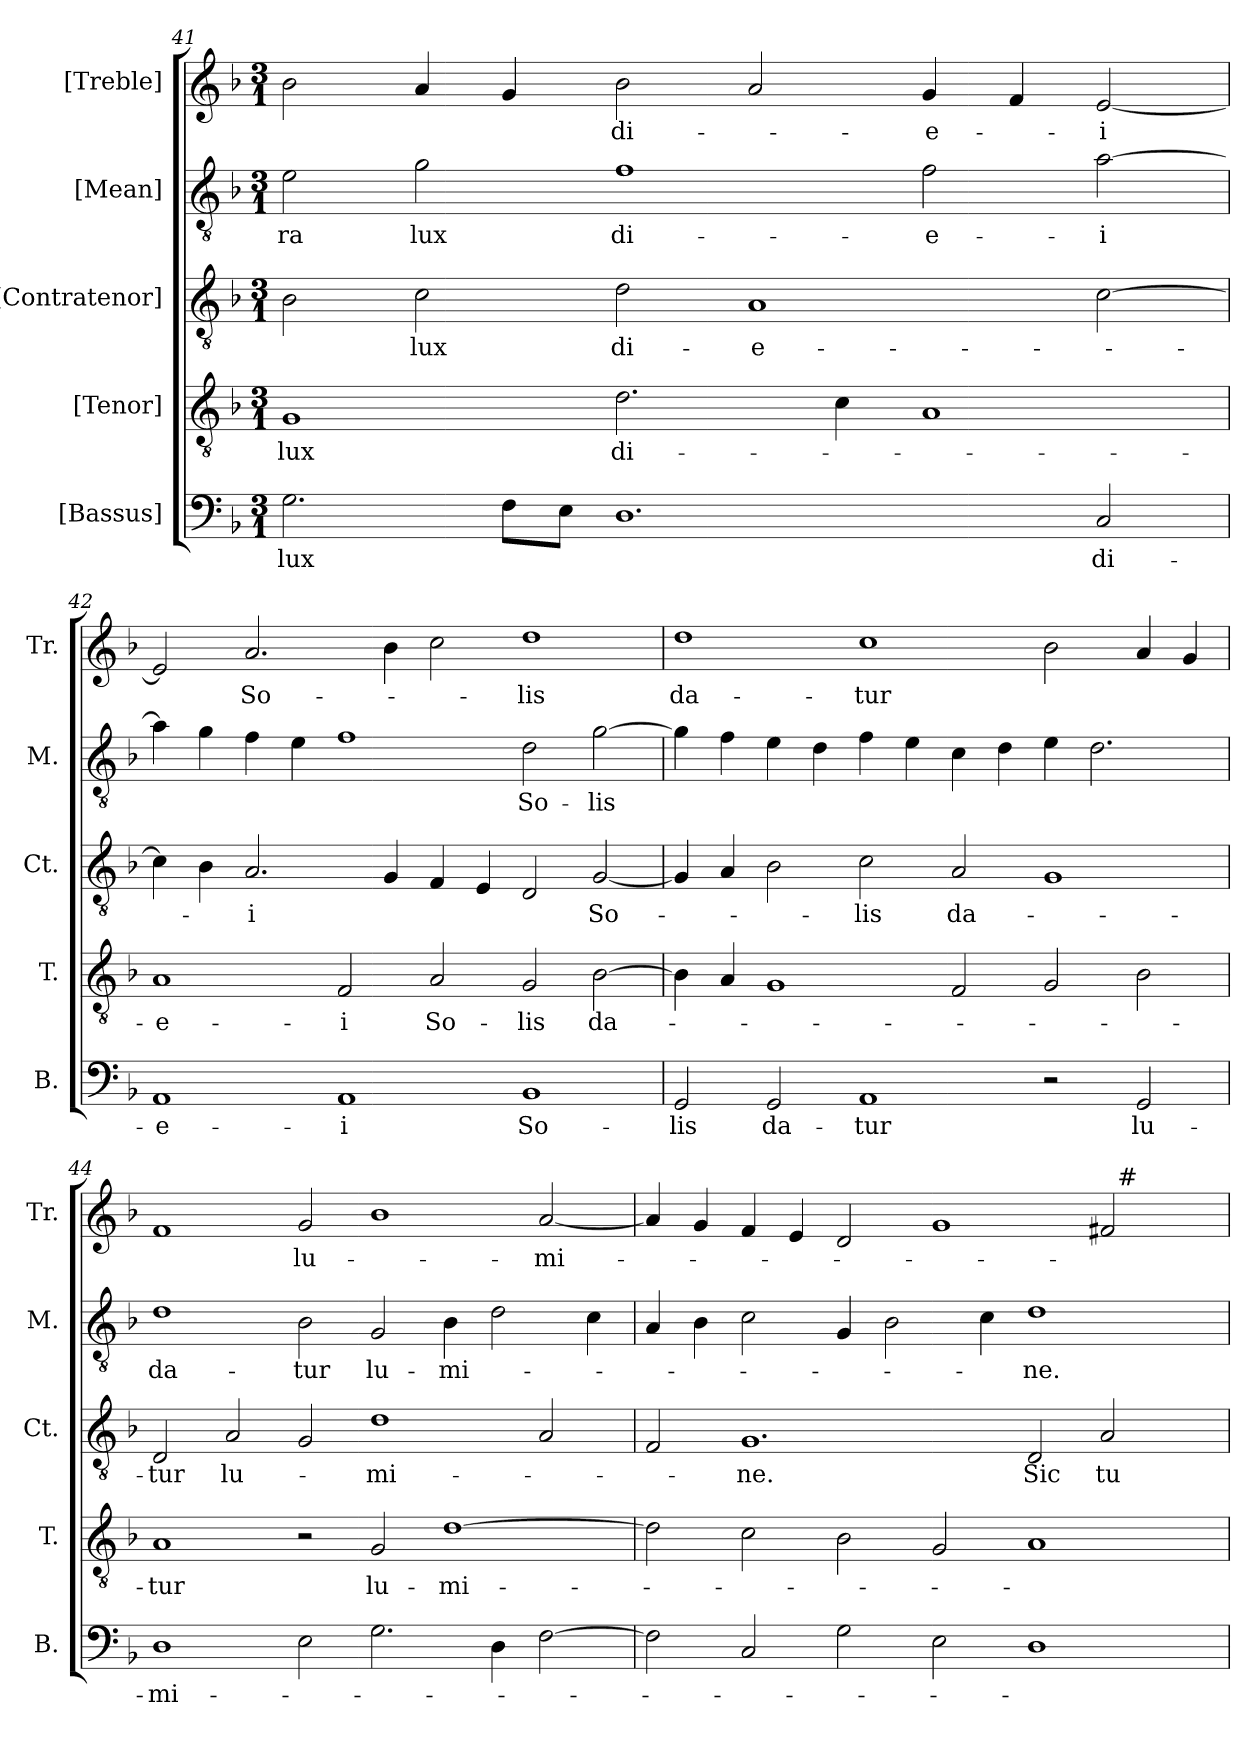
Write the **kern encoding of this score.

**kern	**text	**kern	**text	**kern	**text	**kern	**text	**kern	**text
*part5	*part5	*part4	*part4	*part3	*part3	*part2	*part2	*part1	*part1
*staff5	*staff5	*staff4	*staff4	*staff3	*staff3	*staff2	*staff2	*staff1	*staff1
*I"[Bassus]	*	*I"[Tenor]	*	*I"[Contratenor]	*	*I"[Mean]	*	*I"[Treble]	*
*I'B.	*	*I'T.	*	*I'Ct.	*	*I'M.	*	*I'Tr.	*
*clefF4	*	*clefGv2	*	*clefGv2	*	*clefGv2	*	*clefG2	*
*	*	*ITrd7c12	*	*ITrd7c12	*	*ITrd7c12	*	*	*
*k[b-]	*	*k[b-]	*	*k[b-]	*	*k[b-]	*	*k[b-]	*
*F:	*	*F:	*	*F:	*	*F:	*	*F:	*
*M3/1	*	*M3/1	*	*M3/1	*	*M3/1	*	*M3/1	*
=41	=41	=41	=41	=41	=41	=41	=41	=41	=41
!	!LO:LY:b:color=#000000	!	!	!	!	!	!	!	!
!	!	!	!LO:LY:b:color=#000000	!	!	!	!	!	!
!	!	!	!	!	!	!	!LO:LY:b:color=#000000	!	!
2.Gi\	lux	1GGi	lux	2BB-i\	.	2Ei\	-ra	2b-i\	.
!	!	!	!	!	!LO:LY:b:color=#000000	!	!	!	!
!	!	!	!	!	!	!	!LO:LY:b:color=#000000	!	!
.	.	.	.	2Ci\	lux	2Gi\	lux	4ai/	.
8Fi\L	.	.	.	.	.	.	.	4gi/	.
8Ei\J	.	.	.	.	.	.	.	.	.
!	!	!	!LO:LY:b:color=#000000	!	!	!	!	!	!
!	!	!	!	!	!LO:LY:b:color=#000000	!	!	!	!
!	!	!	!	!	!	!	!LO:LY:b:color=#000000	!	!
!	!	!	!	!	!	!	!	!	!LO:LY:b:color=#000000
1.Di	.	2.Di\	di-	2Di\	di-	1Fi	di-	2b-i\	di-
!	!	!	!	!	!LO:LY:b:color=#000000	!	!	!	!
.	.	.	.	1AAi	-e-	.	.	2ai/	.
.	.	4Ci\	.	.	.	.	.	.	.
!	!	!	!	!	!	!	!LO:LY:b:color=#000000	!	!
!	!	!	!	!	!	!	!	!	!LO:LY:b:color=#000000
.	.	1AAi	.	.	.	2Fi\	-e-	4gi/	-e-
.	.	.	.	.	.	.	.	4fi/	.
!	!LO:LY:b:color=#000000	!	!	!	!	!	!	!	!
!	!	!	!	!	!	!	!LO:LY:b:color=#000000	!	!
!	!	!	!	!	!	!	!	!	!LO:LY:b:color=#000000
2Ci/	di-	.	.	[>2Ci\	.	[>2Ai\	-i	[<2ei/	-i
=42	=42	=42	=42	=42	=42	=42	=42	=42	=42
!	!LO:LY:b:color=#000000	!	!	!	!	!	!	!	!
!	!	!	!LO:LY:b:color=#000000	!	!	!	!	!	!
1AAi	-e-	1AAi	-e-	4Ci\]	.	4Ai\]	.	2ei/]	.
.	.	.	.	4BB-i\	.	4Gi\	.	.	.
!	!	!	!	!	!LO:LY:b:color=#000000	!	!	!	!
!	!	!	!	!	!	!	!	!	!LO:LY:b:color=#000000
.	.	.	.	2.AAi/	-i	4Fi\	.	2.ai/	So-
.	.	.	.	.	.	4Ei\	.	.	.
!	!LO:LY:b:color=#000000	!	!	!	!	!	!	!	!
!	!	!	!LO:LY:b:color=#000000	!	!	!	!	!	!
1AAi	-i	2FFi/	-i	.	.	1Fi	.	.	.
.	.	.	.	4GGi/	.	.	.	4b-i\	.
!	!	!	!LO:LY:b:color=#000000	!	!	!	!	!	!
.	.	2AAi/	So-	4FFi/	.	.	.	2cci\	.
.	.	.	.	4EEi/	.	.	.	.	.
!	!LO:LY:b:color=#000000	!	!	!	!	!	!	!	!
!	!	!	!LO:LY:b:color=#000000	!	!	!	!	!	!
!	!	!	!	!	!	!	!LO:LY:b:color=#000000	!	!
!	!	!	!	!	!	!	!	!	!LO:LY:b:color=#000000
1BB-i	So-	2GGi/	-lis	2DDi/	.	2Di\	So-	1ddi	-lis
!	!	!	!LO:LY:b:color=#000000	!	!	!	!	!	!
!	!	!	!	!	!LO:LY:b:color=#000000	!	!	!	!
!	!	!	!	!	!	!	!LO:LY:b:color=#000000	!	!
.	.	[>2BB-i\	da-	[<2GGi/	So-	[>2Gi\	-lis	.	.
!!LO:LB:g=z
=43	=43	=43	=43	=43	=43	=43	=43	=43	=43
!	!LO:LY:b:color=#000000	!	!	!	!	!	!	!	!
!	!	!	!	!	!	!	!	!	!LO:LY:b:color=#000000
2GGi/	-lis	4BB-i\]	.	4GGi/]	.	4Gi\]	.	1ddi	da-
.	.	4AAi/	.	4AAi/	.	4Fi\	.	.	.
!	!LO:LY:b:color=#000000	!	!	!	!	!	!	!	!
2GGi/	da-	1GGi	.	2BB-i\	.	4Ei\	.	.	.
.	.	.	.	.	.	4Di\	.	.	.
!	!LO:LY:b:color=#000000	!	!	!	!	!	!	!	!
!	!	!	!	!	!LO:LY:b:color=#000000	!	!	!	!
!	!	!	!	!	!	!	!	!	!LO:LY:b:color=#000000
1AAi	-tur	.	.	2Ci\	-lis	4Fi\	.	1cci	-tur
.	.	.	.	.	.	4Ei\	.	.	.
!	!	!	!	!	!LO:LY:b:color=#000000	!	!	!	!
.	.	2FFi/	.	2AAi/	da-	4Ci\	.	.	.
.	.	.	.	.	.	4Di\	.	.	.
2r	.	2GGi/	.	1GGi	.	4Ei\	.	2b-i\	.
.	.	.	.	.	.	2.Di\	.	.	.
!	!LO:LY:b:color=#000000	!	!	!	!	!	!	!	!
2GGi/	lu-	2BB-i\	.	.	.	.	.	4ai/	.
.	.	.	.	.	.	.	.	4gi/	.
=44	=44	=44	=44	=44	=44	=44	=44	=44	=44
!	!LO:LY:b:color=#000000	!	!	!	!	!	!	!	!
!	!	!	!LO:LY:b:color=#000000	!	!	!	!	!	!
!	!	!	!	!	!LO:LY:b:color=#000000	!	!	!	!
!	!	!	!	!	!	!	!LO:LY:b:color=#000000	!	!
1Di	-mi-	1AAi	-tur	2DDi/	-tur	1Di	da-	1fi	.
!	!	!	!	!	!LO:LY:b:color=#000000	!	!	!	!
.	.	.	.	2AAi/	lu-	.	.	.	.
!	!	!	!	!	!	!	!LO:LY:b:color=#000000	!	!
!	!	!	!	!	!	!	!	!	!LO:LY:b:color=#000000
2Ei\	.	2r	.	2GGi/	.	2BB-i\	-tur	2gi/	lu-
!	!	!	!LO:LY:b:color=#000000	!	!	!	!	!	!
!	!	!	!	!	!LO:LY:b:color=#000000	!	!	!	!
!	!	!	!	!	!	!	!LO:LY:b:color=#000000	!	!
2.Gi\	.	2GGi/	lu-	1Di	-mi-	2GGi/	lu-	1b-i	.
!	!	!	!LO:LY:b:color=#000000	!	!	!	!	!	!
!	!	!	!	!	!	!	!LO:LY:b:color=#000000	!	!
.	.	[>1Di	-mi-	.	.	4BB-i\	-mi-	.	.
4Di\	.	.	.	.	.	2Di\	.	.	.
!	!	!	!	!	!	!	!	!	!LO:LY:b:color=#000000
[>2Fi\	.	.	.	2AAi/	.	.	.	[<2ai/	-mi-
.	.	.	.	.	.	4Ci\	.	.	.
=45	=45	=45	=45	=45	=45	=45	=45	=45	=45
*	*	*	*	*	*	*	*	*^	*
2Fi\]	.	2Di\]	.	2FFi/	.	4AAi/	.	4ai/]	1ryy	.
.	.	.	.	.	.	4BB-i\	.	4gi/	.	.
!	!	!	!	!	!LO:LY:b:color=#000000	!	!	!	!	!
2Ci/	.	2Ci\	.	1.GGi	-ne.	2Ci\	.	4fi/	.	.
.	.	.	.	.	.	.	.	4ei/	.	.
2Gi\	.	2BB-i\	.	.	.	4GGi/	.	2di/	1ryy	.
.	.	.	.	.	.	2BB-i\	.	.	.	.
2Ei\	.	2GGi/	.	.	.	.	.	1gi	.	.
.	.	.	.	.	.	4Ci\	.	.	.	.
!	!	!	!	!	!LO:LY:b:color=#000000	!	!	!	!	!
!	!	!	!	!	!	!	!LO:LY:b:color=#000000	!	!	!
1Di	.	1AAi	.	2DDi/	Sic	1Di	-ne.	.	2ryy	.
!	!	!	!	!	!LO:LY:b:color=#000000	!	!	!	!	!
.	.	.	.	2AAi/	tu	.	.	2f#i/	32ryy	.
.	.	.	.	.	.	.	.	.	256ryy	.
!	!	!	!	!	!	!	!	!	!LO:TX:a:t=#	!
.	.	.	.	.	.	.	.	.	4ryy	.
.	.	.	.	.	.	.	.	.	8ryy	.
.	.	.	.	.	.	.	.	.	16ryy	.
.	.	.	.	.	.	.	.	.	64..ryy	.
*	*	*	*	*	*	*	*	*v	*v	*
=	=	=	=	=	=	=	=	=	=
*-	*-	*-	*-	*-	*-	*-	*-	*-	*-
